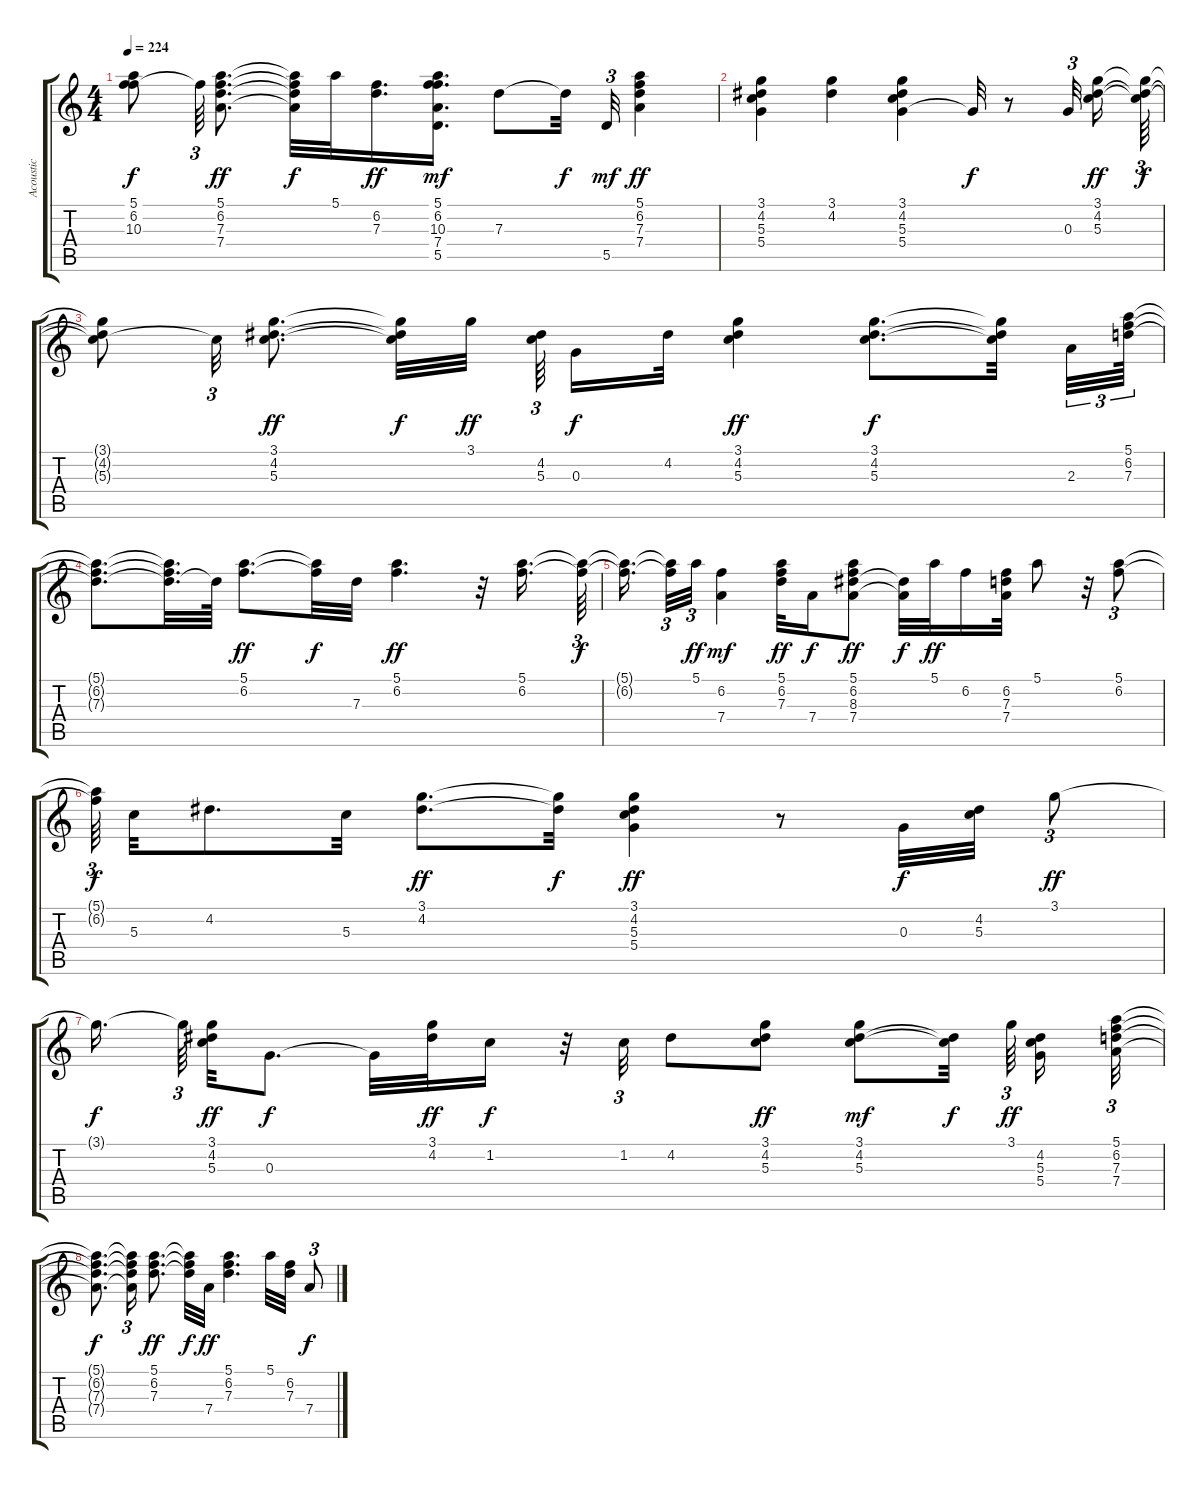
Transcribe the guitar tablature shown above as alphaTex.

\track ("Acoustic" "Acoustic") {instrument acousticguitarsteel}
\staff {score tabs}
\tuning (E4 B3 G3 D3 A2 E2) {hide}
\ts (4 4)
\tempo 224
\clef g2
\ks c
(5.1{t} 6.2{t} 10.3{t}).8{dy f} 6.2{t}.64{tu (3 2)} (5.1 6.2 7.3 7.4).8{d dy ff} (5.1{t} 6.2{t} 7.3{t} 7.4{t}).32{dy f} 5.1.32 (6.2 7.3).16{d dy ff} (5.1 6.2 10.3 7.4 5.5).16{d dy mf} 7.3.8 7.3{t}.32{dy f} 5.5.32{tu (3 2) dy mf} (5.1 6.2 7.3 7.4).4{dy ff} |
(3.1 4.2 5.3 5.4).4 (3.1 4.2).4 (3.1 4.2 5.3 5.4).4 5.4{t}.32{dy f} r.8 0.3.32{tu (3 2) beam splitsecondary} (3.1 4.2 5.3).16{dy ff} (3.1{t} 4.2{t} 5.3{t}).64{tu (3 2) dy f} |
(3.1{t} 4.2{t} 5.3{t}).8 5.3{t}.32{tu (3 2)} (3.1 4.2 5.3).8{d dy ff} (3.1{t} 4.2{t} 5.3{t}).32{dy f} 3.1.32{dy ff beam splitsecondary} (4.2 5.3).64{tu (3 2) beam splitsecondary} 0.3.16{dy f} 4.2.32 (3.1 4.2 5.3).4{dy ff} (3.1 4.2 5.3).8{d dy f} (3.1{t} 4.2{t} 5.3{t}).32{beam splitsecondary} 2.3.32{tu (3 2)} (5.1 6.2 7.3).64{tu (3 2)} |
(5.1{t} 6.2{t} 7.3{t}).8{d} (5.1{t} 6.2{t} 7.3{t}).32{d} 7.3{t}.64 (5.1 6.2).8{d dy ff} (5.1{t} 6.2{t}).32{dy f} 7.3.32 (5.1 6.2).4{d dy ff} r.32 (5.1 6.2).16{d} (5.1{t} 6.2{t}).64{tu (3 2) dy f} |
(5.1{t} 6.2{t}).16{d beam splitsecondary} (5.1{t} 6.2{t}).32{tu (3 2)} 5.1.32{tu (3 2) dy ff} (6.2 7.4).4{dy mf} (5.1 6.2 7.3).32{dy ff} 7.4.16{dy f} (5.1 6.2 8.3 7.4).8{dy ff} (8.3{t} 7.4{t}).32{dy f} 5.1.32{dy ff} 6.2.16 (6.2 7.3 7.4).32 5.1.8 r.32 (5.1 6.2).8{tu (3 2)} |
(5.1{t} 6.2{t}).64{tu (3 2) dy f beam splitsecondary} 5.3.32 4.2.8{d} 5.3.32 (3.1 4.2).8{d dy ff} (3.1{t} 4.2{t}).32{dy f} (3.1 4.2 5.3 5.4).4{dy ff} r.8 0.3.32{dy f} (4.2 5.3).32 3.1.8{tu (3 2) dy ff} |
3.1{t}.16{d dy f beam splitsecondary} 3.1{t}.64{tu (3 2) beam splitsecondary} (3.1 4.2 5.3).32{dy ff} 0.3.8{d dy f} 0.3{t}.32 (3.1 4.2).32{dy ff} 1.2.16{dy f} r.32 1.2.32{tu (3 2)} 4.2.8 (3.1 4.2 5.3).8{dy ff} (3.1 4.2 5.3).8{dy mf} (4.2{t} 5.3{t}).32{dy f beam splitsecondary} 3.1.64{tu (3 2) dy ff beam splitsecondary} (4.2 5.3 5.4).16 (5.1 6.2 7.3 7.4).32{tu (3 2)} |
(5.1{t} 6.2{t} 7.3{t} 7.4{t}).8{d dy f} (5.1{t} 6.2{t} 7.3{t} 7.4{t}).16{tu (3 2)} (5.1 6.2 7.3).8{d dy ff} (5.1{t} 6.2{t} 7.3{t}).32{dy f} 7.4.32{dy ff} (5.1 6.2 7.3).4{d} 5.1.32 (6.2 7.3).32 7.4.8{tu (3 2) dy f}
